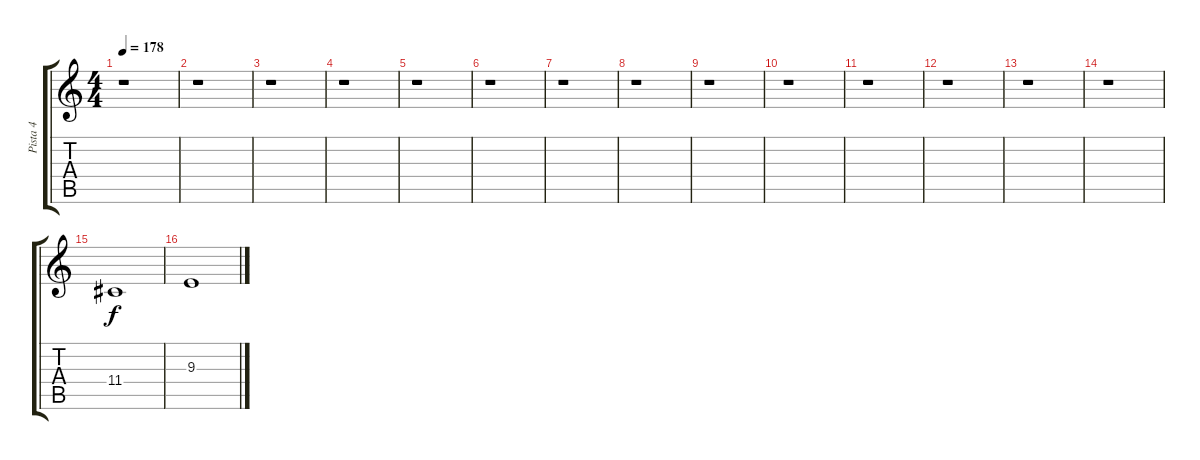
\track ("Pista 4" "Pista 4") {instrument choiraahs}
\staff {score tabs}
\tuning (E4 B3 G3 D3 A2 E2) {hide}
\ts (4 4)
\tempo 178
\clef g2
\ks c
r.1{dy f} |
r.1 |
r.1 |
r.1 |
r.1 |
r.1 |
r.1 |
r.1 |
r.1 |
r.1 |
r.1 |
r.1 |
r.1 |
r.1 |
11.4.1 |
9.3.1
